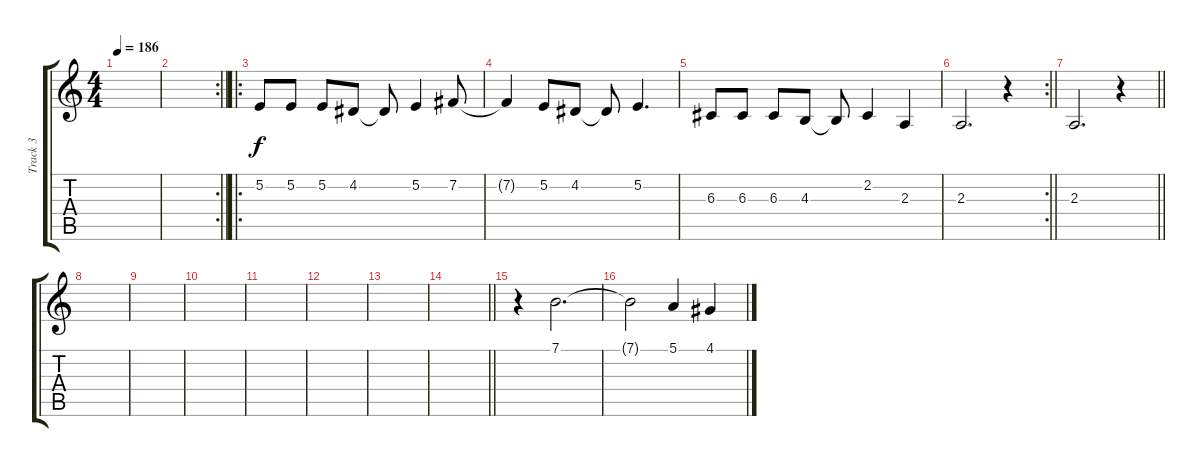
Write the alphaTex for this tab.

\track ("Track 3" "Track 3") {instrument tenorsax}
\staff {score tabs}
\tuning (E4 B3 G3 D3 A2 E2) {hide}
\ts (4 4)
\tempo 186
\clef g2
\ks c
|
\rc 2
\barLineRight lightlight
|
\ro
5.2.8 5.2.8 5.2.8 4.2.8 4.2{t}.8 5.2.4 7.2.8 |
7.2{t}.4 5.2.8 4.2.8 4.2{t}.8 5.2.4{d} |
6.3.8 6.3.8 6.3.8 4.3.8 4.3{t}.8 2.2.4 2.3.4 |
\rc 2
\barLineRight lightlight
2.3.2{d} r.4 |
\barLineRight lightlight
2.3.2{d} r.4 |
|
|
|
|
|
|
\barLineRight lightlight
|
r.4 7.1.2{d} |
7.1{t}.2 5.1.4 4.1.4
